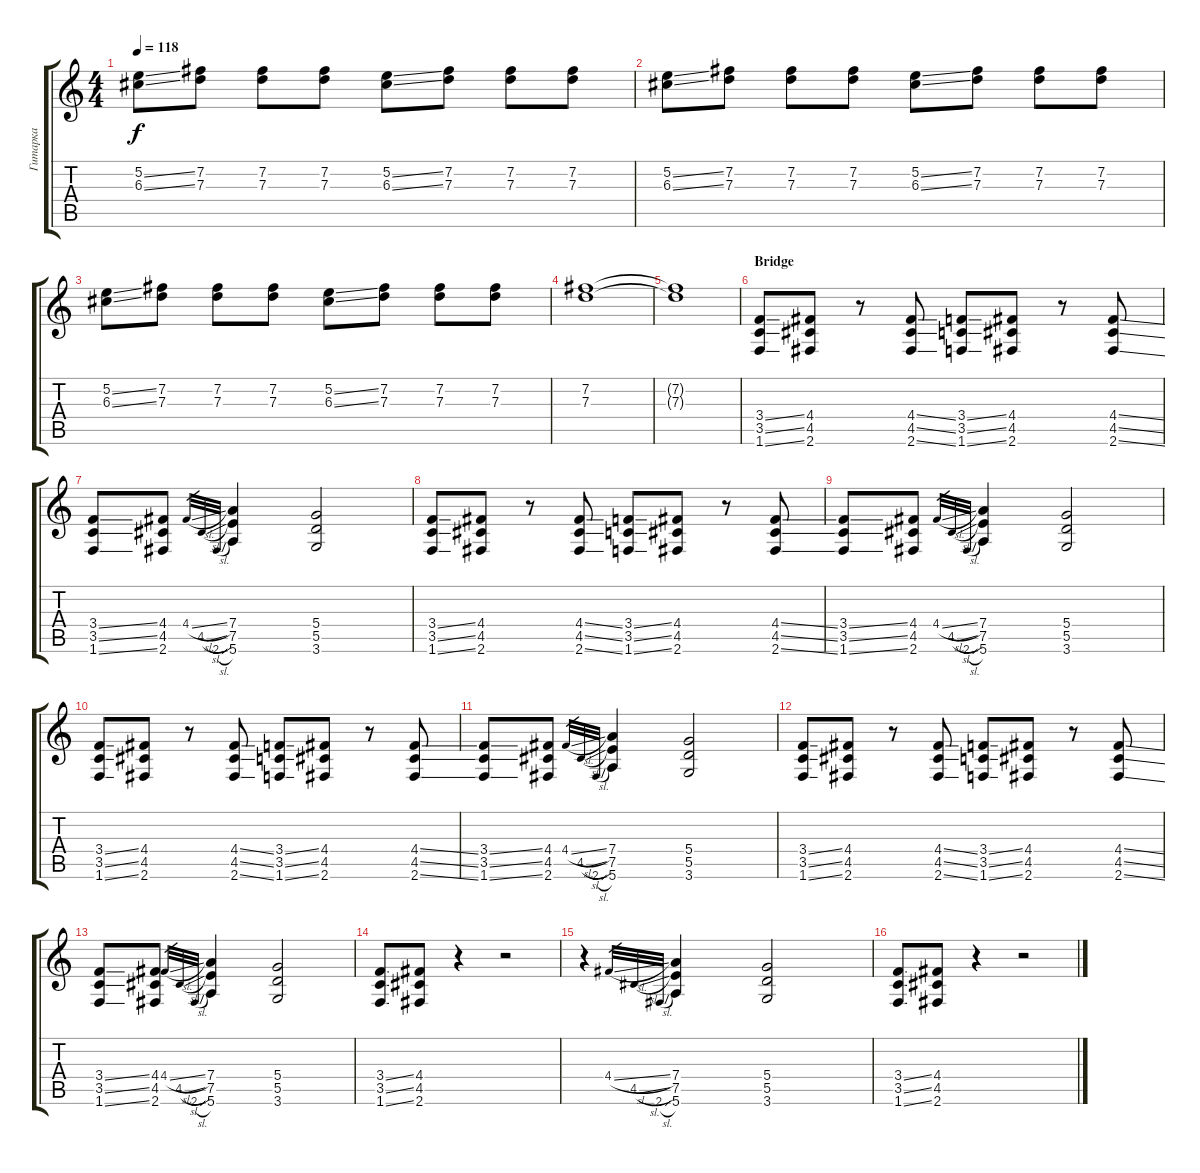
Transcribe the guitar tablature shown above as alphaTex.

\track ("Гитарка" "Гитарка") {instrument distortionguitar}
\staff {score tabs}
\tuning (E4 B3 G3 D3 A2 E2) {hide}
\ts (4 4)
\tempo 118
\clef g2
\ks c
(5.2{ss} 6.3{ss}).8{dy f} (7.2 7.3).8 (7.2 7.3).8 (7.2 7.3).8 (5.2{ss} 6.3{ss}).8 (7.2 7.3).8 (7.2 7.3).8 (7.2 7.3).8 |
(5.2{ss} 6.3{ss}).8 (7.2 7.3).8 (7.2 7.3).8 (7.2 7.3).8 (5.2{ss} 6.3{ss}).8 (7.2 7.3).8 (7.2 7.3).8 (7.2 7.3).8 |
(5.2{ss} 6.3{ss}).8 (7.2 7.3).8 (7.2 7.3).8 (7.2 7.3).8 (5.2{ss} 6.3{ss}).8 (7.2 7.3).8 (7.2 7.3).8 (7.2 7.3).8 |
(7.2 7.3).1 |
(7.2{t} 7.3{t}).1 |
\section ("" "Bridge")
(3.4{ss} 3.5{ss} 1.6{ss}).8 (4.4 4.5 2.6).8 r.8 (4.4{ss} 4.5{ss} 2.6{ss}).8 (3.4{ss} 3.5{ss} 1.6{ss}).8 (4.4 4.5 2.6).8 r.8 (4.4{ss} 4.5{ss} 2.6{ss}).8 |
(3.4{ss} 3.5{ss} 1.6{ss}).8 (4.4 4.5 2.6).8 4.4{sl}.32{gr} 4.5{sl}.32{gr} 2.6{sl}.32{gr} (7.4 7.5 5.6).4 (5.4 5.5 3.6).2 |
(3.4{ss} 3.5{ss} 1.6{ss}).8 (4.4 4.5 2.6).8 r.8 (4.4{ss} 4.5{ss} 2.6{ss}).8 (3.4{ss} 3.5{ss} 1.6{ss}).8 (4.4 4.5 2.6).8 r.8 (4.4{ss} 4.5{ss} 2.6{ss}).8 |
(3.4{ss} 3.5{ss} 1.6{ss}).8 (4.4 4.5 2.6).8 4.4{sl}.32{gr} 4.5{sl}.32{gr} 2.6{sl}.32{gr} (7.4 7.5 5.6).4 (5.4 5.5 3.6).2 |
(3.4{ss} 3.5{ss} 1.6{ss}).8 (4.4 4.5 2.6).8 r.8 (4.4{ss} 4.5{ss} 2.6{ss}).8 (3.4{ss} 3.5{ss} 1.6{ss}).8 (4.4 4.5 2.6).8 r.8 (4.4{ss} 4.5{ss} 2.6{ss}).8 |
(3.4{ss} 3.5{ss} 1.6{ss}).8 (4.4 4.5 2.6).8 4.4{sl}.32{gr} 4.5{sl}.32{gr} 2.6{sl}.32{gr} (7.4 7.5 5.6).4 (5.4 5.5 3.6).2 |
(3.4{ss} 3.5{ss} 1.6{ss}).8 (4.4 4.5 2.6).8 r.8 (4.4{ss} 4.5{ss} 2.6{ss}).8 (3.4{ss} 3.5{ss} 1.6{ss}).8 (4.4 4.5 2.6).8 r.8 (4.4{ss} 4.5{ss} 2.6{ss}).8 |
(3.4{ss} 3.5{ss} 1.6{ss}).8 (4.4 4.5 2.6).8 4.4{sl}.32{gr} 4.5{sl}.32{gr} 2.6{sl}.32{gr} (7.4 7.5 5.6).4 (5.4 5.5 3.6).2 |
(3.4{ss} 3.5{ss} 1.6{ss}).8 (4.4 4.5 2.6).8 r.4 r.2 |
r.4 4.4{sl}.32{gr} 4.5{sl}.32{gr} 2.6{sl}.32{gr} (7.4 7.5 5.6).4 (5.4 5.5 3.6).2 |
(3.4{ss} 3.5{ss} 1.6{ss}).8 (4.4 4.5 2.6).8 r.4 r.2
